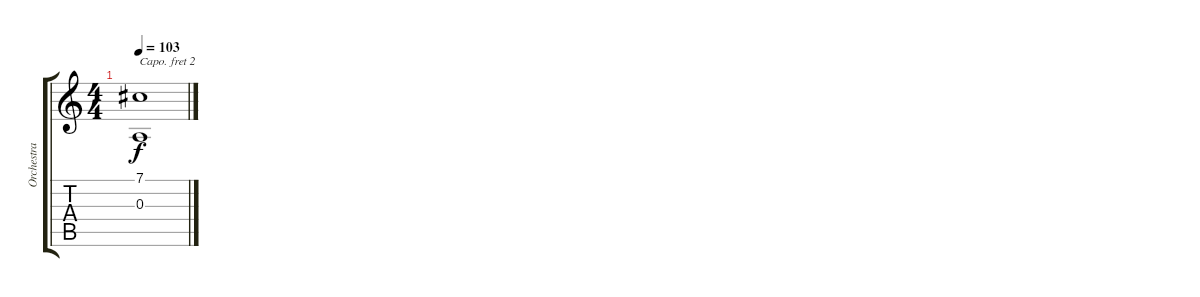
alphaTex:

\track ("Orchestra" "Orchestra") {instrument violin bank 27}
\staff {score tabs}
\capo 2
\tuning (E4 B3 G3 D3 A2 E2) {hide}
\ts (4 4)
\tempo 103
\clef g2
\ks c
(7.1{t} 0.3{t}).1{dy f}
